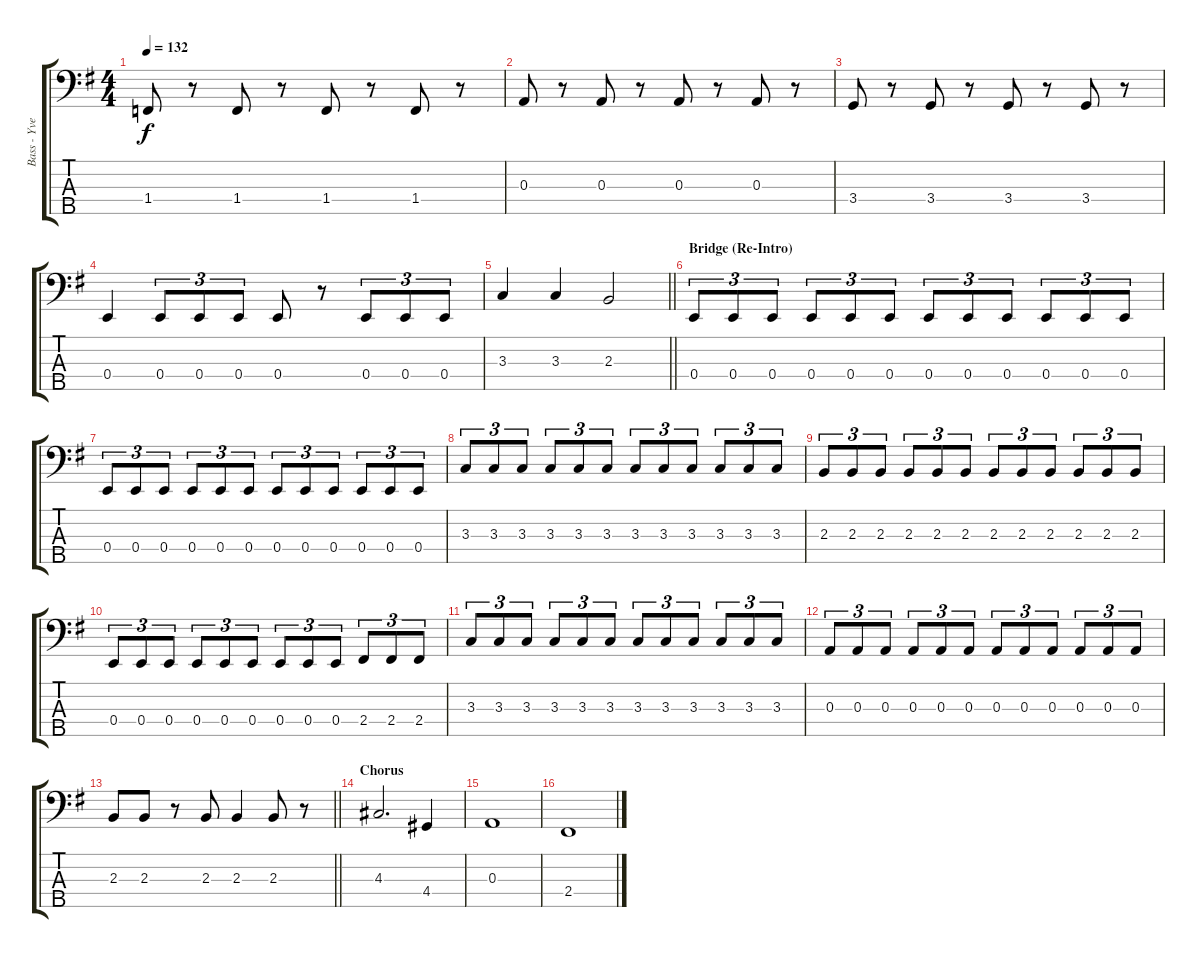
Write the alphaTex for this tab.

\track ("Bass - Yves Huts" "Bass - Yve") {instrument electricbassfinger}
\staff {score tabs}
\tuning (G2 D2 A1 E1 B0) {hide}
\ts (4 4)
\tempo 132
\clef f4
\ks g
1.4.8{dy f} r.8 1.4.8 r.8 1.4.8 r.8 1.4.8 r.8 |
0.3.8 r.8 0.3.8 r.8 0.3.8 r.8 0.3.8 r.8 |
3.4.8 r.8 3.4.8 r.8 3.4.8 r.8 3.4.8 r.8 |
0.4.4 0.4.8{tu (3 2)} 0.4.8{tu (3 2)} 0.4.8{tu (3 2)} 0.4.8 r.8 0.4.8{tu (3 2)} 0.4.8{tu (3 2)} 0.4.8{tu (3 2)} |
\barLineRight lightlight
3.3.4 3.3.4 2.3.2 |
\section ("" "Bridge (Re-Intro)")
0.4.8{tu (3 2)} 0.4.8{tu (3 2)} 0.4.8{tu (3 2)} 0.4.8{tu (3 2)} 0.4.8{tu (3 2)} 0.4.8{tu (3 2)} 0.4.8{tu (3 2)} 0.4.8{tu (3 2)} 0.4.8{tu (3 2)} 0.4.8{tu (3 2)} 0.4.8{tu (3 2)} 0.4.8{tu (3 2)} |
0.4.8{tu (3 2)} 0.4.8{tu (3 2)} 0.4.8{tu (3 2)} 0.4.8{tu (3 2)} 0.4.8{tu (3 2)} 0.4.8{tu (3 2)} 0.4.8{tu (3 2)} 0.4.8{tu (3 2)} 0.4.8{tu (3 2)} 0.4.8{tu (3 2)} 0.4.8{tu (3 2)} 0.4.8{tu (3 2)} |
3.3.8{tu (3 2)} 3.3.8{tu (3 2)} 3.3.8{tu (3 2)} 3.3.8{tu (3 2)} 3.3.8{tu (3 2)} 3.3.8{tu (3 2)} 3.3.8{tu (3 2)} 3.3.8{tu (3 2)} 3.3.8{tu (3 2)} 3.3.8{tu (3 2)} 3.3.8{tu (3 2)} 3.3.8{tu (3 2)} |
2.3.8{tu (3 2)} 2.3.8{tu (3 2)} 2.3.8{tu (3 2)} 2.3.8{tu (3 2)} 2.3.8{tu (3 2)} 2.3.8{tu (3 2)} 2.3.8{tu (3 2)} 2.3.8{tu (3 2)} 2.3.8{tu (3 2)} 2.3.8{tu (3 2)} 2.3.8{tu (3 2)} 2.3.8{tu (3 2)} |
0.4.8{tu (3 2)} 0.4.8{tu (3 2)} 0.4.8{tu (3 2)} 0.4.8{tu (3 2)} 0.4.8{tu (3 2)} 0.4.8{tu (3 2)} 0.4.8{tu (3 2)} 0.4.8{tu (3 2)} 0.4.8{tu (3 2)} 2.4.8{tu (3 2)} 2.4.8{tu (3 2)} 2.4.8{tu (3 2)} |
3.3.8{tu (3 2)} 3.3.8{tu (3 2)} 3.3.8{tu (3 2)} 3.3.8{tu (3 2)} 3.3.8{tu (3 2)} 3.3.8{tu (3 2)} 3.3.8{tu (3 2)} 3.3.8{tu (3 2)} 3.3.8{tu (3 2)} 3.3.8{tu (3 2)} 3.3.8{tu (3 2)} 3.3.8{tu (3 2)} |
0.3.8{tu (3 2)} 0.3.8{tu (3 2)} 0.3.8{tu (3 2)} 0.3.8{tu (3 2)} 0.3.8{tu (3 2)} 0.3.8{tu (3 2)} 0.3.8{tu (3 2)} 0.3.8{tu (3 2)} 0.3.8{tu (3 2)} 0.3.8{tu (3 2)} 0.3.8{tu (3 2)} 0.3.8{tu (3 2)} |
\barLineRight lightlight
2.3.8 2.3.8 r.8 2.3.8 2.3.4 2.3.8 r.8 |
\section ("" "Chorus")
4.3.2{d} 4.4.4 |
0.3.1 |
2.4.1
